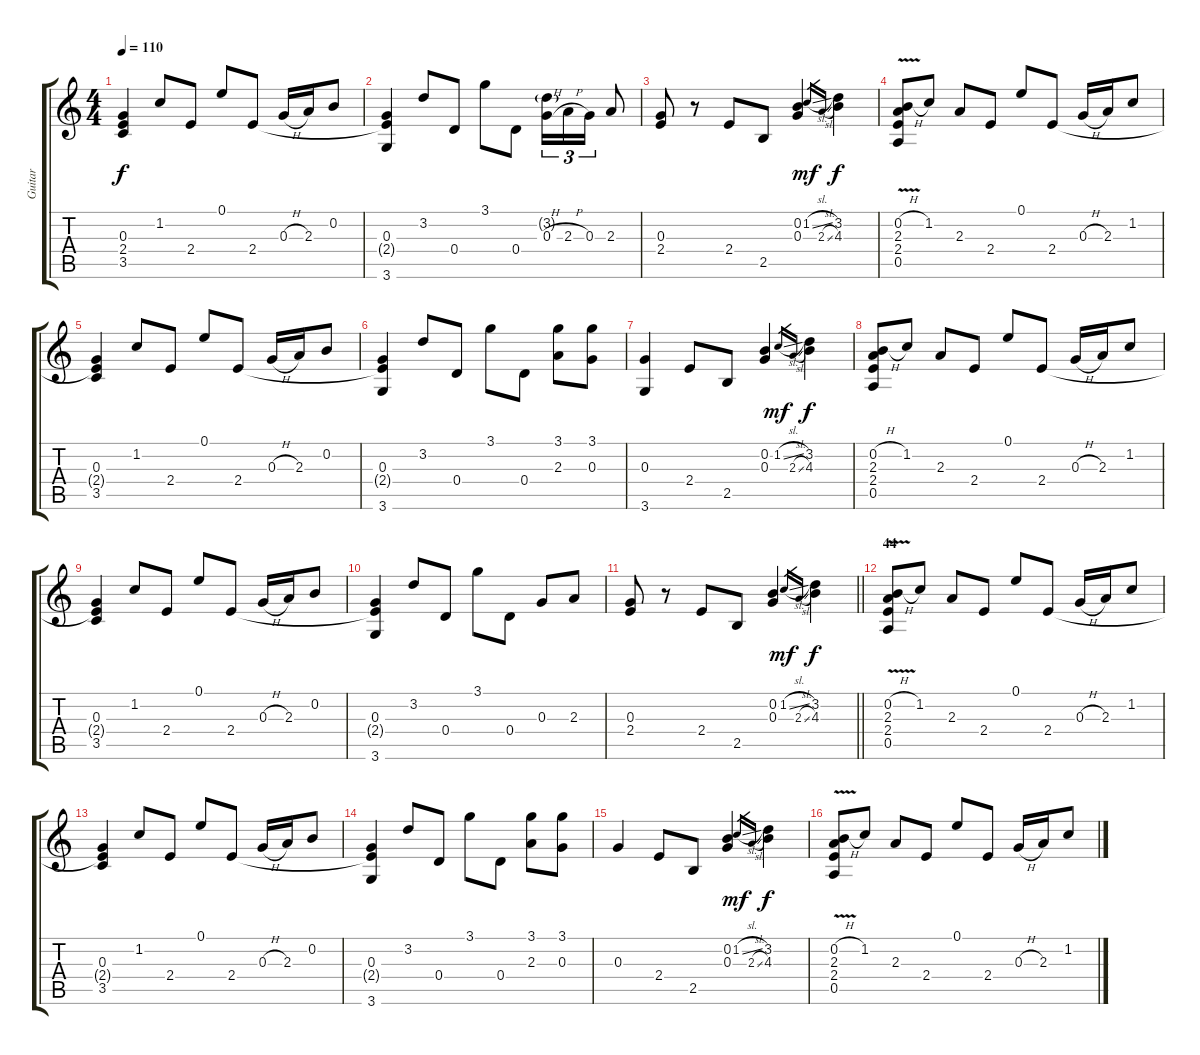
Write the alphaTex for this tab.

\track ("Guitar" "Guitar") {instrument acousticguitarsteel}
\staff {score tabs}
\tuning (E4 B3 G3 D3 A2 E2) {hide}
\ts (4 4)
\tempo 110
\clef g2
\ks c
(0.3 2.4{t} 3.5).4{dy f} 1.2.8 2.4.8 0.1.8 2.4.8 0.3{h}.16 2.3.16 0.2.8 |
(0.3 2.4{t} 3.6).4 3.2.8 0.4.8 3.1.8 0.4.8 (3.2{g} 0.3{h}).16{tu (3 2)} 2.3{h}.16{tu (3 2)} 0.3.16{tu (3 2)} 2.3.8 |
(0.3 2.4).8 r.8 2.4.8 2.5.8 (0.2 0.3).4 1.2{sl}.16{gr dy mf} 2.3{sl}.16{gr} (3.2 4.3).4{dy f} |
(0.2{h} 2.3{v} 2.4{v} 0.5).8 1.2.8 2.3.8 2.4.8 0.1.8 2.4.8 0.3{h}.16 2.3.16 1.2.8 |
(0.3 2.4{t} 3.5).4 1.2.8 2.4.8 0.1.8 2.4.8 0.3{h}.16 2.3.16 0.2.8 |
(0.3 2.4{t} 3.6).4 3.2.8 0.4.8 3.1.8 0.4.8 (3.1 2.3).8 (3.1 0.3).8 |
(0.3 3.6).4 2.4.8 2.5.8 (0.2 0.3).4 1.2{sl}.16{gr dy mf} 2.3{sl}.16{gr} (3.2 4.3).4{dy f} |
(0.2{h} 2.3 2.4 0.5).8 1.2.8 2.3.8 2.4.8 0.1.8 2.4.8 0.3{h}.16 2.3.16 1.2.8 |
(0.3 2.4{t} 3.5).4 1.2.8 2.4.8 0.1.8 2.4.8 0.3{h}.16 2.3.16 0.2.8 |
(0.3 2.4{t} 3.6).4 3.2.8 0.4.8 3.1.8 0.4.8 0.3.8 2.3.8 |
\barLineRight lightlight
(0.3 2.4).8 r.8 2.4.8 2.5.8 (0.2 0.3).4 1.2{sl}.16{gr dy mf} 2.3{sl}.16{gr} (3.2 4.3).4{dy f} |
\section ("" "44")
(0.2{h} 2.3{v} 2.4{v} 0.5).8 1.2.8 2.3.8 2.4.8 0.1.8 2.4.8 0.3{h}.16 2.3.16 1.2.8 |
(0.3 2.4{t} 3.5).4 1.2.8 2.4.8 0.1.8 2.4.8 0.3{h}.16 2.3.16 0.2.8 |
(0.3 2.4{t} 3.6).4 3.2.8 0.4.8 3.1.8 0.4.8 (3.1 2.3).8 (3.1 0.3).8 |
0.3.4 2.4.8 2.5.8 (0.2 0.3).4 1.2{sl}.16{gr dy mf} 2.3{sl}.16{gr} (3.2 4.3).4{dy f} |
(0.2{h} 2.3{v} 2.4{v} 0.5).8 1.2.8 2.3.8 2.4.8 0.1.8 2.4.8 0.3{h}.16 2.3.16 1.2.8
